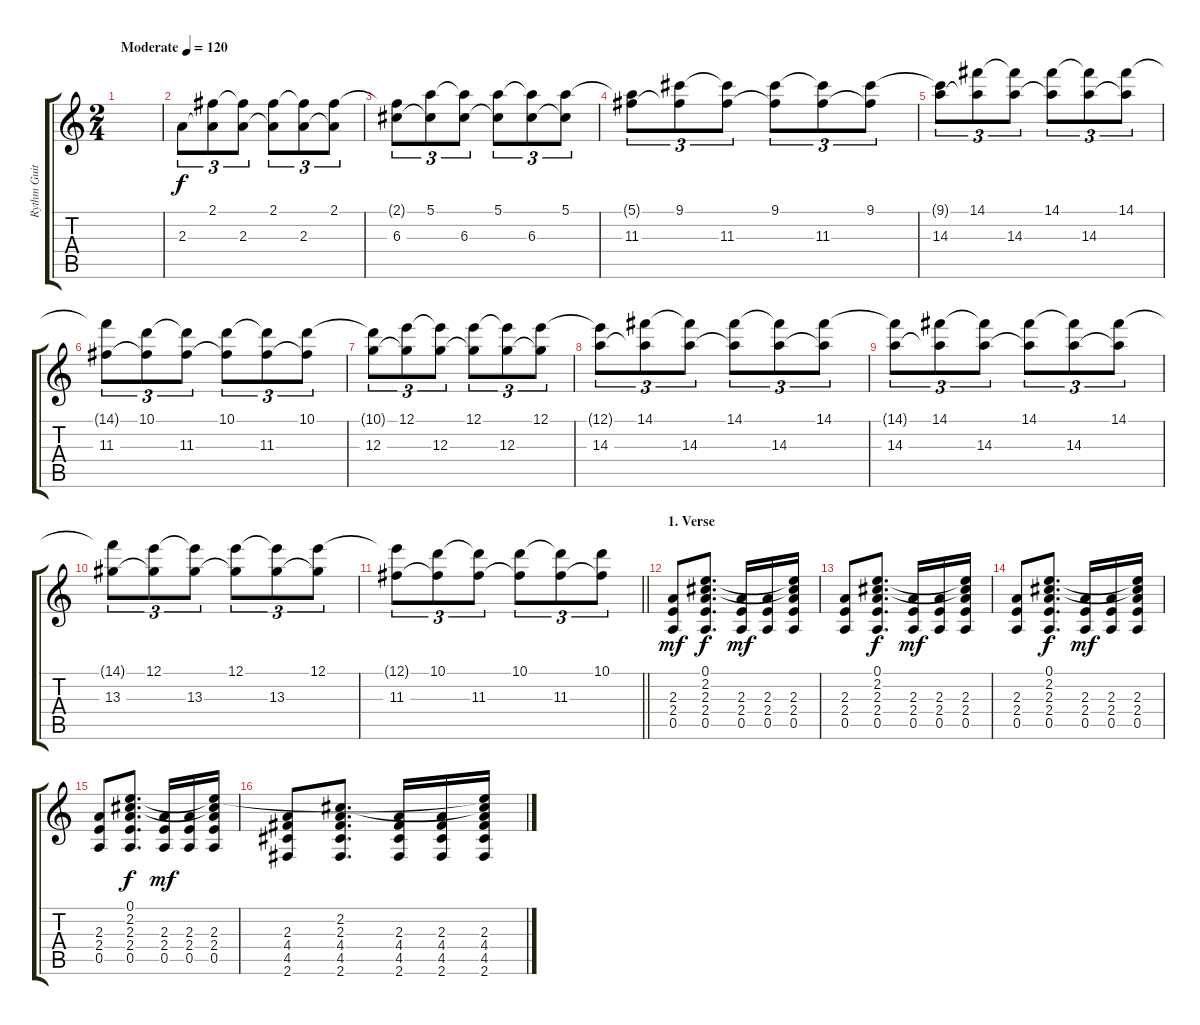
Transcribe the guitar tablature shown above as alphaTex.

\track ("Rythm Guitar" "Rythm Guit") {instrument acousticguitarsteel}
\staff {score tabs}
\tuning (E4 B3 G3 D3 A2 E2) {hide}
\ts (2 4)
\tempo (120 "Moderate")
\clef g2
\ks c
|
2.3.8{tu (3 2)} (2.1 2.3{t}).8{tu (3 2)} (2.1{t} 2.3).8{tu (3 2)} (2.1 2.3{t}).8{tu (3 2)} (2.1{t} 2.3).8{tu (3 2)} (2.1 2.3{t}).8{tu (3 2)} |
(2.1{t} 6.3).8{tu (3 2)} (5.1 6.3{t}).8{tu (3 2)} (5.1{t} 6.3).8{tu (3 2)} (5.1 6.3{t}).8{tu (3 2)} (5.1{t} 6.3).8{tu (3 2)} (5.1 6.3{t}).8{tu (3 2)} |
(5.1{t} 11.3).8{tu (3 2)} (9.1 11.3{t}).8{tu (3 2)} (9.1{t} 11.3).8{tu (3 2)} (9.1 11.3{t}).8{tu (3 2)} (9.1{t} 11.3).8{tu (3 2)} (9.1 11.3{t}).8{tu (3 2)} |
(9.1{t} 14.3).8{tu (3 2)} (14.1 14.3{t}).8{tu (3 2)} (14.1{t} 14.3).8{tu (3 2)} (14.1 14.3{t}).8{tu (3 2)} (14.1{t} 14.3).8{tu (3 2)} (14.1 14.3{t}).8{tu (3 2)} |
(14.1{t} 11.3).8{tu (3 2)} (10.1 11.3{t}).8{tu (3 2)} (10.1{t} 11.3).8{tu (3 2)} (10.1 11.3{t}).8{tu (3 2)} (10.1{t} 11.3).8{tu (3 2)} (10.1 11.3{t}).8{tu (3 2)} |
(10.1{t} 12.3).8{tu (3 2)} (12.1 12.3{t}).8{tu (3 2)} (12.1{t} 12.3).8{tu (3 2)} (12.1 12.3{t}).8{tu (3 2)} (12.1{t} 12.3).8{tu (3 2)} (12.1 12.3{t}).8{tu (3 2)} |
(12.1{t} 14.3).8{tu (3 2)} (14.1 14.3{t}).8{tu (3 2)} (14.1{t} 14.3).8{tu (3 2)} (14.1 14.3{t}).8{tu (3 2)} (14.1{t} 14.3).8{tu (3 2)} (14.1 14.3{t}).8{tu (3 2)} |
(14.1{t} 14.3).8{tu (3 2)} (14.1 14.3{t}).8{tu (3 2)} (14.1{t} 14.3).8{tu (3 2)} (14.1 14.3{t}).8{tu (3 2)} (14.1{t} 14.3).8{tu (3 2)} (14.1 14.3{t}).8{tu (3 2)} |
(14.1{t} 13.3).8{tu (3 2)} (12.1 13.3{t}).8{tu (3 2)} (12.1{t} 13.3).8{tu (3 2)} (12.1 13.3{t}).8{tu (3 2)} (12.1{t} 13.3).8{tu (3 2)} (12.1 13.3{t}).8{tu (3 2)} |
\barLineRight lightlight
(12.1{t} 11.3).8{tu (3 2)} (10.1 11.3{t}).8{tu (3 2)} (10.1{t} 11.3).8{tu (3 2)} (10.1 11.3{t}).8{tu (3 2)} (10.1{t} 11.3).8{tu (3 2)} (10.1 11.3{t}).8{tu (3 2)} |
\section ("" "1. Verse")
(2.3 2.4 0.5).8{dy mf} (0.1 2.2 2.3 2.4 0.5).8{d dy f} (2.3 2.4 0.5).16{dy mf} (2.3 2.4 0.5).16 (0.1{t} 2.2{t} 2.3 2.4 0.5).16 |
(2.3 2.4 0.5).8 (0.1 2.2 2.3 2.4 0.5).8{d dy f} (2.3 2.4 0.5).16{dy mf} (2.3 2.4 0.5).16 (0.1{t} 2.2{t} 2.3 2.4 0.5).16 |
(2.3 2.4 0.5).8 (0.1 2.2 2.3 2.4 0.5).8{d dy f} (2.3 2.4 0.5).16{dy mf} (2.3 2.4 0.5).16 (0.1{t} 2.2{t} 2.3 2.4 0.5).16 |
(2.3 2.4 0.5).8 (0.1 2.2 2.3 2.4 0.5).8{d dy f} (2.3 2.4 0.5).16{dy mf} (2.3 2.4 0.5).16 (0.1{t} 2.2{t} 2.3 2.4 0.5).16 |
(2.3 4.4 4.5 2.6).8 (2.2 2.3 4.4 4.5 2.6).8{d} (2.3 4.4 4.5 2.6).16 (2.3 4.4 4.5 2.6).16 (0.1{t} 2.2{t} 2.3 4.4 4.5 2.6).16
